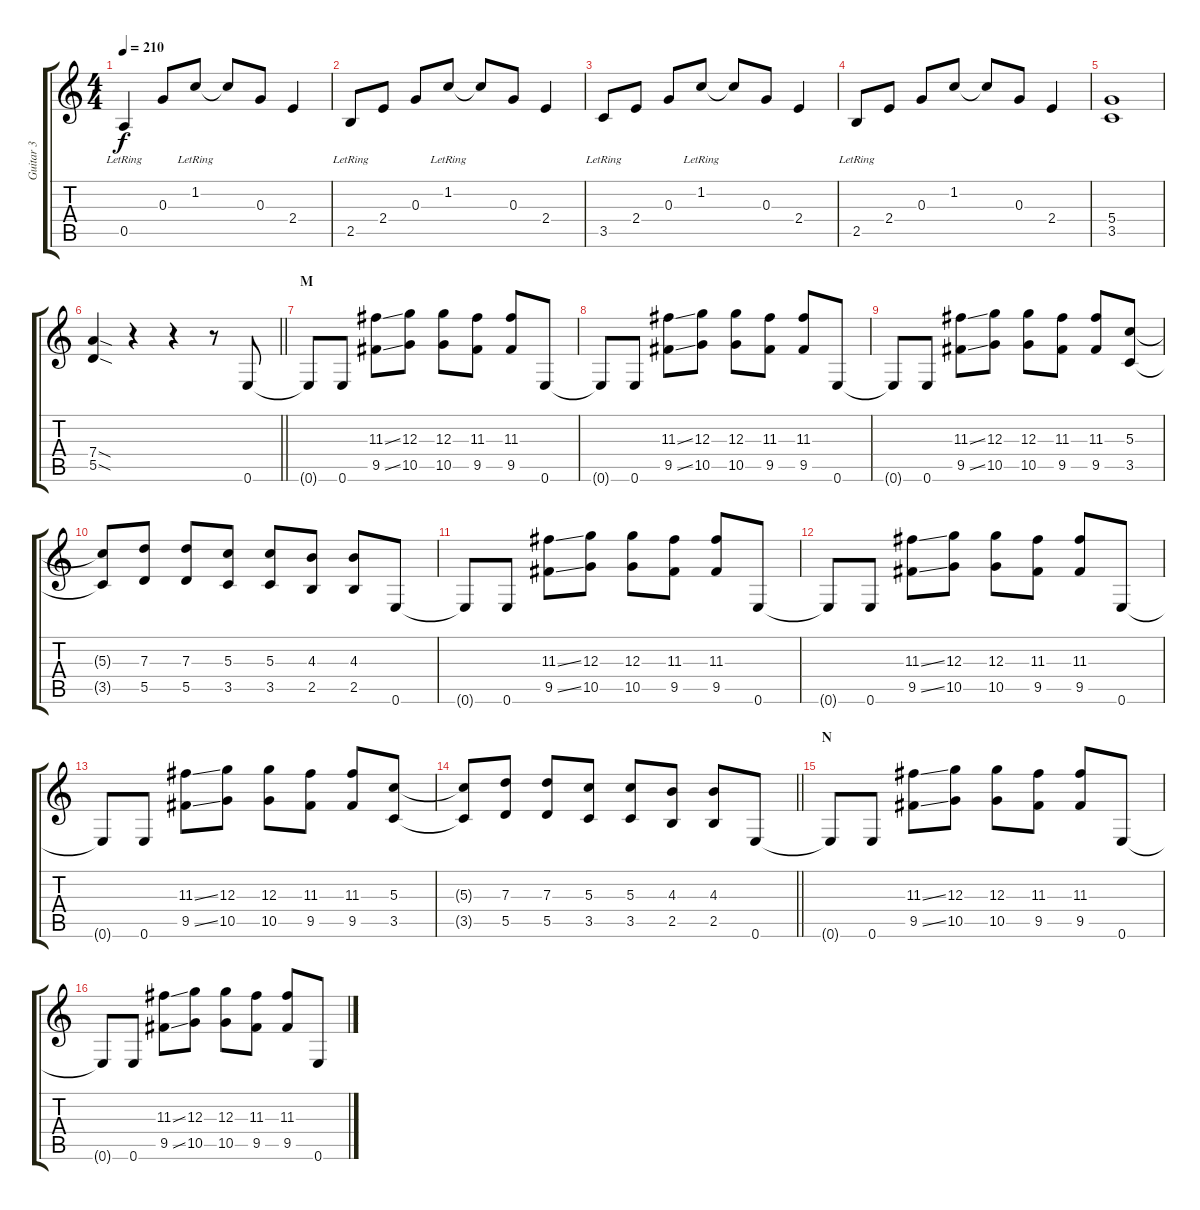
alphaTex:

\track ("Guitar 3" "Guitar 3") {instrument distortionguitar}
\staff {score tabs}
\tuning (E4 B3 G3 D3 A2 E2) {hide}
\ts (4 4)
\tempo 210
\clef g2
\ks c
0.5{lr}.4{dy f instrument electricguitarclean} 0.3.8 1.2{lr}.8 1.2{t}.8 0.3.8 2.4.4 |
2.5{lr}.8 2.4.8 0.3.8 1.2{lr}.8 1.2{t}.8 0.3.8 2.4.4 |
3.5{lr}.8 2.4.8 0.3.8 1.2{lr}.8 1.2{t}.8 0.3.8 2.4.4 |
2.5{lr}.8 2.4.8 0.3.8 1.2.8 1.2{t}.8 0.3.8 2.4.4 |
(5.4 3.5).1{instrument distortionguitar} |
\barLineRight lightlight
(7.4{sod} 5.5{sod}).4 r.4 r.4 r.8 0.6.8 |
\section ("" "M")
0.6{t}.8 0.6.8 (11.3{ss} 9.5{ss}).8 (12.3 10.5).8 (12.3 10.5).8 (11.3 9.5).8 (11.3 9.5).8 0.6.8 |
0.6{t}.8 0.6.8 (11.3{ss} 9.5{ss}).8 (12.3 10.5).8 (12.3 10.5).8 (11.3 9.5).8 (11.3 9.5).8 0.6.8 |
0.6{t}.8 0.6.8 (11.3{ss} 9.5{ss}).8 (12.3 10.5).8 (12.3 10.5).8 (11.3 9.5).8 (11.3 9.5).8 (5.3 3.5).8 |
(5.3{t} 3.5{t}).8 (7.3 5.5).8 (7.3 5.5).8 (5.3 3.5).8 (5.3 3.5).8 (4.3 2.5).8 (4.3 2.5).8 0.6.8 |
0.6{t}.8 0.6.8 (11.3{ss} 9.5{ss}).8 (12.3 10.5).8 (12.3 10.5).8 (11.3 9.5).8 (11.3 9.5).8 0.6.8 |
0.6{t}.8 0.6.8 (11.3{ss} 9.5{ss}).8 (12.3 10.5).8 (12.3 10.5).8 (11.3 9.5).8 (11.3 9.5).8 0.6.8 |
0.6{t}.8 0.6.8 (11.3{ss} 9.5{ss}).8 (12.3 10.5).8 (12.3 10.5).8 (11.3 9.5).8 (11.3 9.5).8 (5.3 3.5).8 |
\barLineRight lightlight
(5.3{t} 3.5{t}).8 (7.3 5.5).8 (7.3 5.5).8 (5.3 3.5).8 (5.3 3.5).8 (4.3 2.5).8 (4.3 2.5).8 0.6.8 |
\section ("" "N")
0.6{t}.8 0.6.8 (11.3{ss} 9.5{ss}).8 (12.3 10.5).8 (12.3 10.5).8 (11.3 9.5).8 (11.3 9.5).8 0.6.8 |
0.6{t}.8 0.6.8 (11.3{ss} 9.5{ss}).8 (12.3 10.5).8 (12.3 10.5).8 (11.3 9.5).8 (11.3 9.5).8 0.6.8
